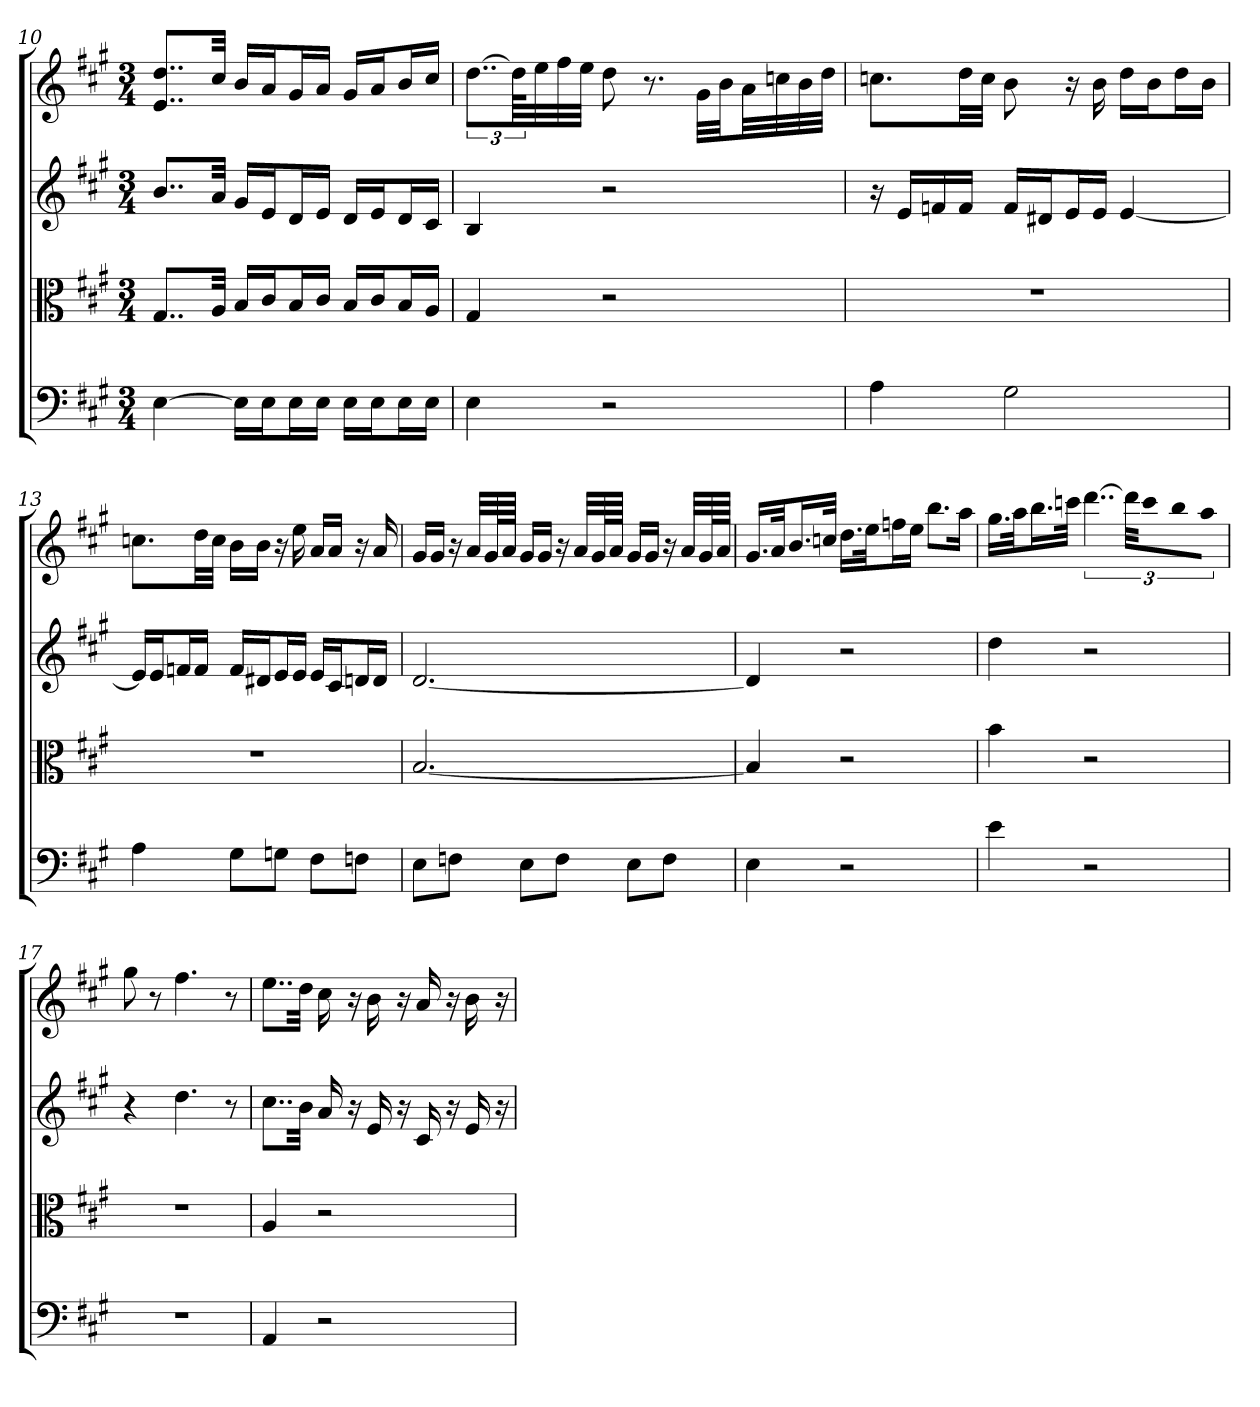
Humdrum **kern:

**kern	**kern	**kern	**kern
*part4	*part3	*part2	*part1
*staff4	*staff3	*staff2	*staff1
*clefF4	*clefC3	*	*
*k[f#c#g#]	*k[f#c#g#]	*k[f#c#g#]	*k[f#c#g#]
*A:	*A:	*A:	*A:
*M3/4	*M3/4	*M3/4	*M3/4
=10	=10	=10	=10
[4E	8..G#/L	8..bL	8..e 8..ddL
.	32A/Jkk	32aJkk	32cc#Jkk
16E\LL]	16B/LL	16g#LL	16bLL
16E\J	16c#/J	16eJ	16aJ
16E\L	16B/L	16dL	16g#L
16E\JJ	16c#/JJ	16eJJ	16aJJ
16E\LL	16B/LL	16dLL	16g#LL
16E\J	16c#/J	16eJ	16aJ
16E\L	16B/L	16dL	16bL
16E\JJ	16A/JJ	16c#JJ	16cc#JJ
=11	=11	=11	=11
4E	4G#	4B	[12..ddL
.	.	.	96ddKLL]
.	.	.	32ee
.	.	.	32ff#
.	.	.	32eeJJJ
2r	2r	2r	8dd
.	.	.	8.r
.	.	.	32g#LLL
.	.	.	32bJJ
.	.	.	32aLL
.	.	.	32ccn
.	.	.	32b
.	.	.	32ddJJJ
=12	=12	=12	=12
4A	2.r	16r	8.ccnL
.	.	16eLL	.
.	.	16fn	.
.	.	16fJJ	32ddLL
.	.	.	32ccJJJ
2G#	.	16fLL	8b
.	.	16d#XJ	.
.	.	16eL	16r
.	.	16eJJ	16b
.	.	[4e	16ddLL
.	.	.	16bJ
.	.	.	16ddL
.	.	.	16bJJ
=13	=13	=13	=13
4A	2.r	16eLL]	8.ccnL
.	.	16eJ	.
.	.	16fnL	.
.	.	16fJJ	32ddLL
.	.	.	32ccJJJ
8G#\L	.	16fLL	16bLL
.	.	16d#XJ	16bJJ
8Gn\J	.	16eL	16r
.	.	16eJJ	16ee
8F#\L	.	16eLL	16aLL
.	.	16c#J	16aJJ
8Fn\J	.	16dnL	16r
.	.	16dJJ	16a
=14	=14	=14	=14
8E\L	[2.B	[2.d	16g#LL
.	.	.	16g#JJ
8Fn\J	.	.	16r
.	.	.	32aLLL
.	.	.	64g#L
.	.	.	64aJJJJ
8E\L	.	.	16g#LL
.	.	.	16g#JJ
8F\J	.	.	16r
.	.	.	32aLLL
.	.	.	64g#L
.	.	.	64aJJJJ
8E\L	.	.	16g#LL
.	.	.	16g#JJ
8F\J	.	.	16r
.	.	.	32aLLL
.	.	.	64g#L
.	.	.	64aJJJJ
=15	=15	=15	=15
4E	4B]	4d]	16.g#LL
.	.	.	32aJk
.	.	.	16.bL
.	.	.	32ccnJJk
2r	2r	2r	16.ddLL
.	.	.	32eeJk
.	.	.	16ffnL
.	.	.	16eeJJ
.	.	.	8.bbL
.	.	.	16aaJk
=16	=16	=16	=16
4e	4b	4dd	16.gg#LL
.	.	.	32aaJk
.	.	.	16.bbL
.	.	.	32cccnJJk
2r	2r	2r	[6..ddd
.	.	.	48dddKLL]
.	.	.	16cccJ
.	.	.	16bbL
.	.	.	16aaJJ
=17	=17	=17	=17
2.r	2.r	4r	8gg#
.	.	.	8r
.	.	4.dd	4.ff#
.	.	8r	8r
=18	=18	=18	=18
4AA	4A	8..cc#L	8..eeL
.	.	32bJkk	32ddJkk
2r	2r	16a	16cc#
.	.	16r	16r
.	.	16e	16b
.	.	16r	16r
.	.	16c#	16a
.	.	16r	16r
.	.	16e	16b
.	.	16r	16r
=	=	=	=
*-	*-	*-	*-
